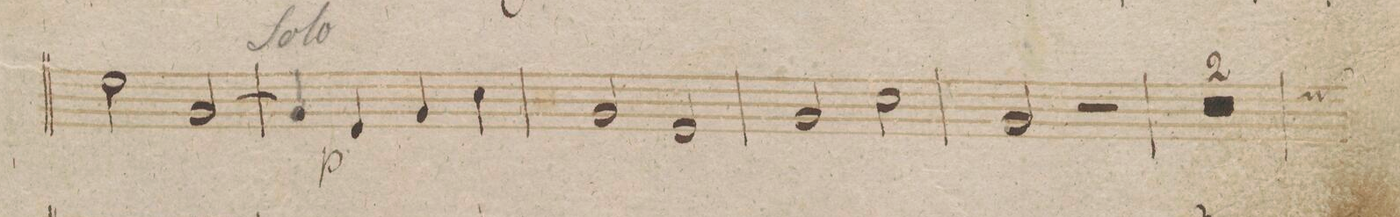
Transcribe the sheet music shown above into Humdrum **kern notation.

**kern	**dynam
*I"Corno 1mo in F.	*
*clefG2	*
*k[b-]	*
*met(c|)	*
*M2/2	*
2a\	.
[>2c/	.
=84	=84
4c/]	.
4A/	p
4c/	.
4f\	.
=85	=85
2c/	.
2A/	.
=86	=86
2c/	.
2f\	.
=87	=87
2c/	.
2r	.
=88	=88
0r	.
=89	=89
*custos	*
=90	=90
*-	*-
